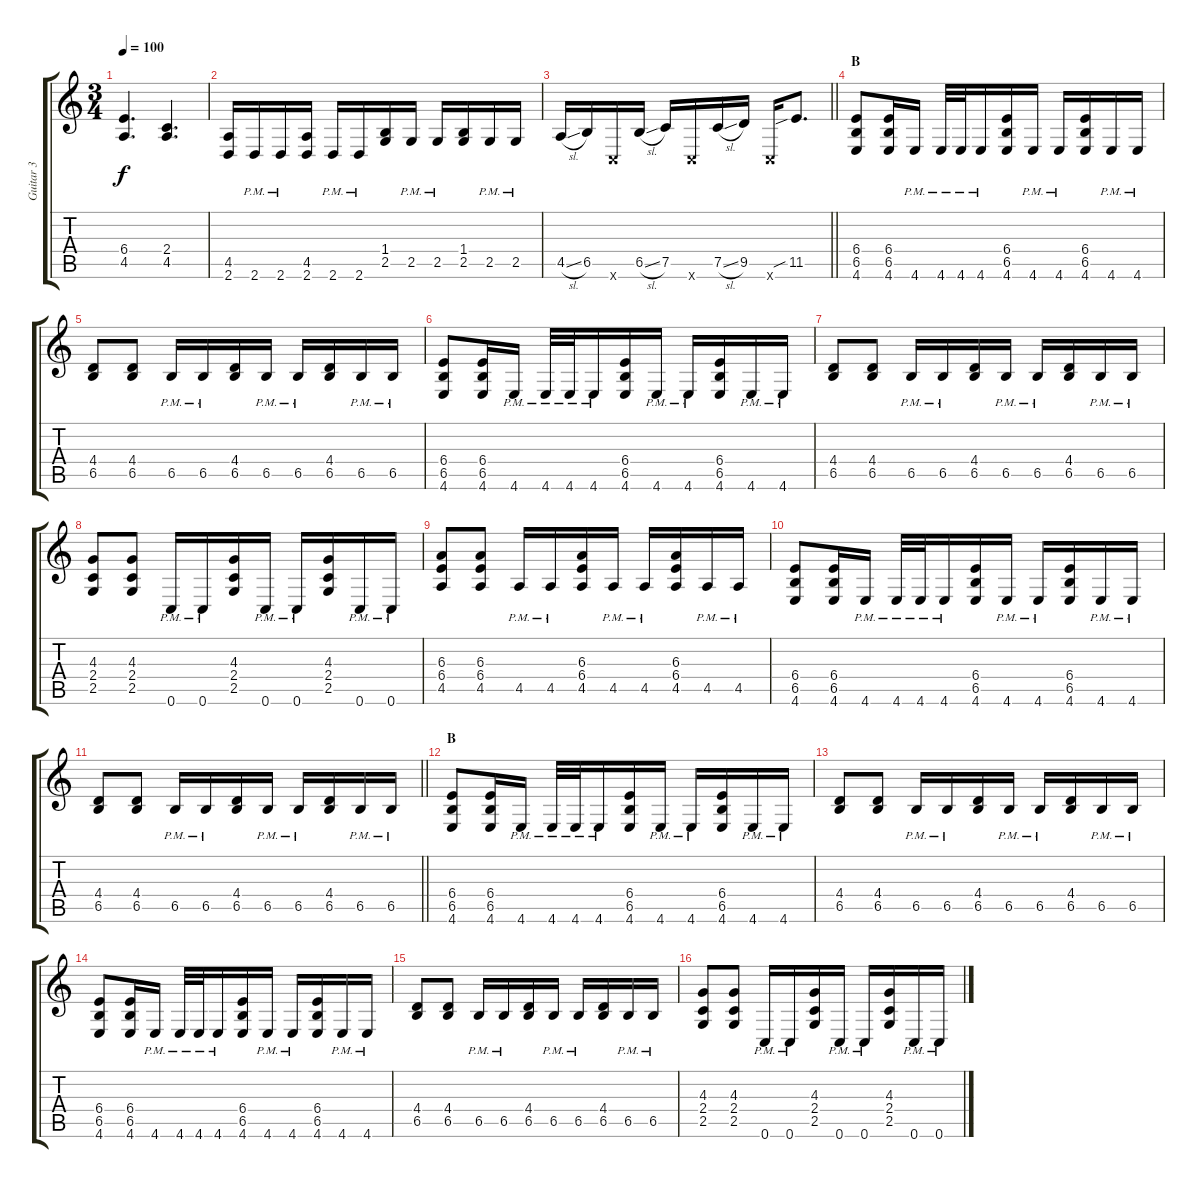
\track ("Guitar 3" "Guitar 3") {instrument overdrivenguitar}
\staff {score tabs}
\tuning (C4 G3 Eb3 Bb2 F2 C2) {hide}
\ts (3 4)
\tempo 100
\clef g2
\ks c
(6.4 4.5).4{d dy f} (2.4 4.5).4{d} |
(4.5 2.6).16 2.6{pm}.16 2.6{pm}.16 (4.5 2.6).16 2.6{pm}.16 2.6{pm}.16 (1.4 2.5).16 2.5{pm}.16 2.5{pm}.16 (1.4 2.5).16 2.5{pm}.16 2.5{pm}.16 |
\barLineRight lightlight
4.5{sl}.16 6.5.16 0.6{x}.16 6.5{sl}.16 7.5.16 0.6{x}.16 7.5{sl}.16 9.5.16 0.6{x}.16 11.5{sib}.8{d} |
\section ("" "B")
(6.4 6.5 4.6).8 (6.4 6.5 4.6).16 4.6{pm}.16 4.6{pm}.32 4.6{pm}.32 4.6{pm}.16 (6.4 6.5 4.6).16 4.6{pm}.16 4.6{pm}.16 (6.4 6.5 4.6).16 4.6{pm}.16 4.6{pm}.16 |
(4.4 6.5).8 (4.4 6.5).8 6.5{pm}.16 6.5{pm}.16 (4.4 6.5).16 6.5{pm}.16 6.5{pm}.16 (4.4 6.5).16 6.5{pm}.16 6.5{pm}.16 |
(6.4 6.5 4.6).8 (6.4 6.5 4.6).16 4.6{pm}.16 4.6{pm}.32 4.6{pm}.32 4.6{pm}.16 (6.4 6.5 4.6).16 4.6{pm}.16 4.6{pm}.16 (6.4 6.5 4.6).16 4.6{pm}.16 4.6{pm}.16 |
(4.4 6.5).8 (4.4 6.5).8 6.5{pm}.16 6.5{pm}.16 (4.4 6.5).16 6.5{pm}.16 6.5{pm}.16 (4.4 6.5).16 6.5{pm}.16 6.5{pm}.16 |
(4.3 2.4 2.5).8 (4.3 2.4 2.5).8 0.6{pm}.16 0.6{pm}.16 (4.3 2.4 2.5).16 0.6{pm}.16 0.6{pm}.16 (4.3 2.4 2.5).16 0.6{pm}.16 0.6{pm}.16 |
(6.3 6.4 4.5).8 (6.3 6.4 4.5).8 4.5{pm}.16 4.5{pm}.16 (6.3 6.4 4.5).16 4.5{pm}.16 4.5{pm}.16 (6.3 6.4 4.5).16 4.5{pm}.16 4.5{pm}.16 |
(6.4 6.5 4.6).8 (6.4 6.5 4.6).16 4.6{pm}.16 4.6{pm}.32 4.6{pm}.32 4.6{pm}.16 (6.4 6.5 4.6).16 4.6{pm}.16 4.6{pm}.16 (6.4 6.5 4.6).16 4.6{pm}.16 4.6{pm}.16 |
\barLineRight lightlight
(4.4 6.5).8 (4.4 6.5).8 6.5{pm}.16 6.5{pm}.16 (4.4 6.5).16 6.5{pm}.16 6.5{pm}.16 (4.4 6.5).16 6.5{pm}.16 6.5{pm}.16 |
\section ("" "B")
(6.4 6.5 4.6).8 (6.4 6.5 4.6).16 4.6{pm}.16 4.6{pm}.32 4.6{pm}.32 4.6{pm}.16 (6.4 6.5 4.6).16 4.6{pm}.16 4.6{pm}.16 (6.4 6.5 4.6).16 4.6{pm}.16 4.6{pm}.16 |
(4.4 6.5).8 (4.4 6.5).8 6.5{pm}.16 6.5{pm}.16 (4.4 6.5).16 6.5{pm}.16 6.5{pm}.16 (4.4 6.5).16 6.5{pm}.16 6.5{pm}.16 |
(6.4 6.5 4.6).8 (6.4 6.5 4.6).16 4.6{pm}.16 4.6{pm}.32 4.6{pm}.32 4.6{pm}.16 (6.4 6.5 4.6).16 4.6{pm}.16 4.6{pm}.16 (6.4 6.5 4.6).16 4.6{pm}.16 4.6{pm}.16 |
(4.4 6.5).8 (4.4 6.5).8 6.5{pm}.16 6.5{pm}.16 (4.4 6.5).16 6.5{pm}.16 6.5{pm}.16 (4.4 6.5).16 6.5{pm}.16 6.5{pm}.16 |
(4.3 2.4 2.5).8 (4.3 2.4 2.5).8 0.6{pm}.16 0.6{pm}.16 (4.3 2.4 2.5).16 0.6{pm}.16 0.6{pm}.16 (4.3 2.4 2.5).16 0.6{pm}.16 0.6{pm}.16
